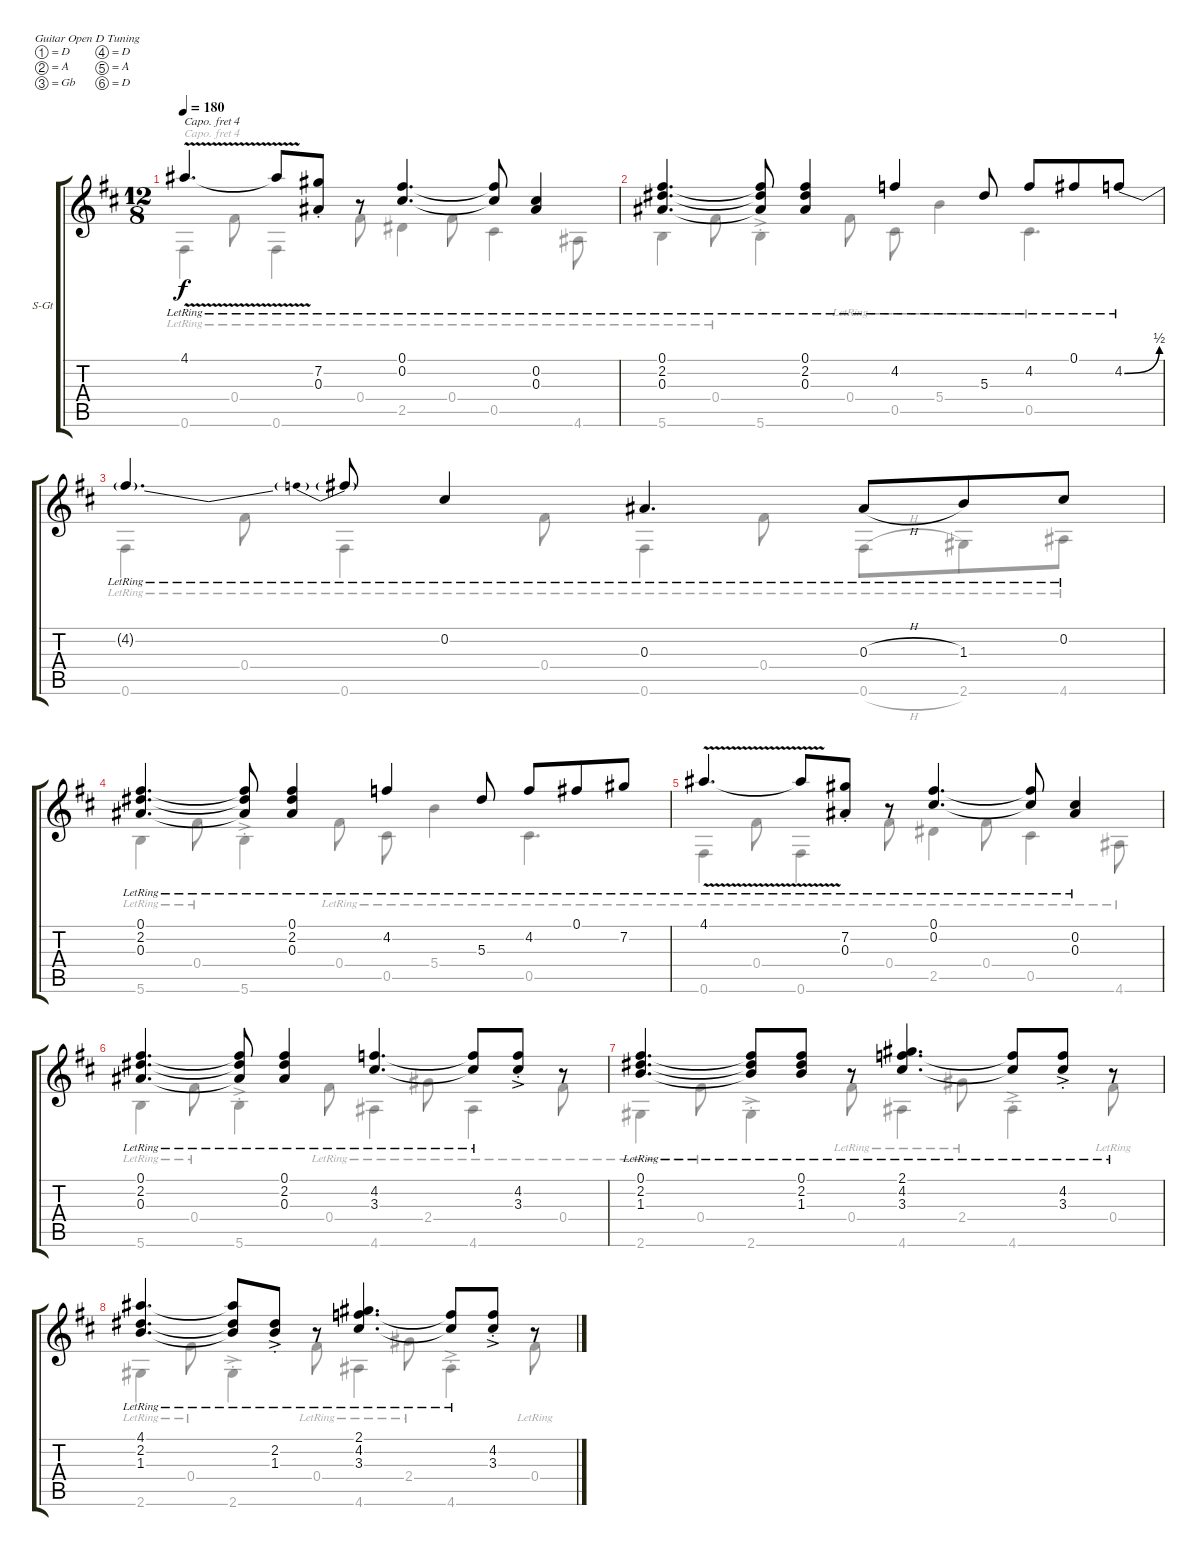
\bracketExtendMode groupsimilarinstruments
\firstSystemTrackNameOrientation horizontal
\otherSystemsTrackNameOrientation horizontal
\track ("Guitar" "S-Gt") {instrument acousticguitarsteel}
\staff {score tabs}
\capo 4
\tuning (D4 A3 Gb3 D3 A2 D2)
\voice
\ts (12 8)
\tempo 180
\clef g2
\ks d
4.1{v lr}.4{d dy f} 4.1{v lr t}.8 (7.2{st} 0.3{lr}).8 r.8 (0.1{lr} 0.2{lr}).4{d} (0.1{lr t} 0.2{lr t}).8 (0.2{lr} 0.3{lr}).4 |
(0.1{lr} 2.2{lr} 0.3{lr}).4{d} (0.1{lr t} 2.2{lr t} 0.3{lr t}).8 (0.1{lr} 2.2{lr} 0.3{lr}).4 4.2{lr}.4 5.3{lr}.8 4.2{lr}.8 0.1{lr}.8 4.2{be (bend 0 0 60 2) lr}.8 |
4.2{lr t}.4{d} 4.2{be (prebend 0 2 60 2) lr t}.8 0.2{lr}.4 0.3{lr}.4{d} 0.3{h lr}.8 1.3{lr}.8 0.2{lr}.8 |
(0.1{lr} 2.2{lr} 0.3{lr}).4{d} (0.1{lr t} 2.2{lr t} 0.3{lr t}).8 (0.1{lr} 2.2{lr} 0.3{lr}).4 4.2{lr}.4 5.3{lr}.8 4.2{lr}.8 0.1{lr}.8 7.2{lr}.8 |
4.1{v lr}.4{d} 4.1{v lr t}.8 (7.2{st} 0.3{lr}).8 r.8 (0.1{lr} 0.2{lr}).4{d} (0.1{lr t} 0.2{lr t}).8 (0.2{lr} 0.3{lr}).4 |
(0.1{lr} 2.2{lr} 0.3{lr}).4{d} (0.1{lr t} 2.2{lr t} 0.3{lr t}).8 (0.1{lr} 2.2{lr} 0.3{lr}).4 (4.2{lr} 3.3{lr}).4{d} (4.2{lr t} 3.3{lr t}).8 (4.2{ac st} 3.3{ac st}).8 r.8 |
(0.1{lr} 2.2{lr} 1.3{lr}).4{d} (0.1{lr t} 2.2{lr t} 1.3{lr t}).8 (0.1{lr} 2.2{lr} 1.3{lr}).8 r.8 (2.1{lr} 4.2{lr} 3.3{lr}).4{d} (4.2{lr t} 3.3{lr t}).8 (4.2{ac lr} 3.3{ac st}).8 r.8 |
(4.1{lr} 2.2{lr} 1.3{lr}).4{d} (4.1{lr t} 2.2{lr t} 1.3{lr t}).8 (2.2{ac lr} 1.3{ac st}).8 r.8 (2.1{lr} 4.2{lr} 3.3{lr}).4{d} (4.2{lr t} 3.3{lr t}).8 (4.2{ac st} 3.3{ac st}).8 r.8
\voice
\clef g2
\ottava regular
\simile none
\ks d
0.6{lr}.4{dy f} 0.4{lr}.8 0.6{lr}.4 0.4{lr}.8 2.5{lr}.4 0.4{lr}.8 0.5{lr}.4 4.6{lr}.8 |
5.6{lr}.4 0.4{lr}.8 5.6{ac st}.4 0.4{lr}.8 0.5{lr}.8 5.4{lr}.4 0.5{lr}.4{d} |
0.6{lr}.4 0.4{lr}.8 0.6{lr}.4 0.4{lr}.8 0.6{lr}.4 0.4{lr}.8 0.6{h lr}.8 2.6{lr}.8 4.6{lr}.8 |
5.6{lr}.4 0.4{lr}.8 5.6{ac st}.4 0.4{lr}.8 0.5{lr}.8 5.4{lr}.4 0.5{lr}.4{d} |
0.6{lr}.4 0.4{lr}.8 0.6{lr}.4 0.4{lr}.8 2.5{lr}.4 0.4{lr}.8 0.5{lr}.4 4.6{lr}.8 |
5.6{lr}.4 0.4{lr}.8 5.6{ac st}.4 0.4{lr}.8 4.6{lr}.4 2.4{lr}.8 4.6{lr}.4 0.4{lr}.8 |
2.6{lr}.4 0.4{lr}.8 2.6{ac st}.4 0.4{lr}.8 4.6{lr}.4 2.4{lr}.8 4.6{ac st}.4 0.4{lr}.8 |
2.6{lr}.4 0.4{lr}.8 2.6{ac st}.4 0.4{lr}.8 4.6{lr}.4 2.4{lr}.8 4.6{ac st}.4 0.4{lr}.8
